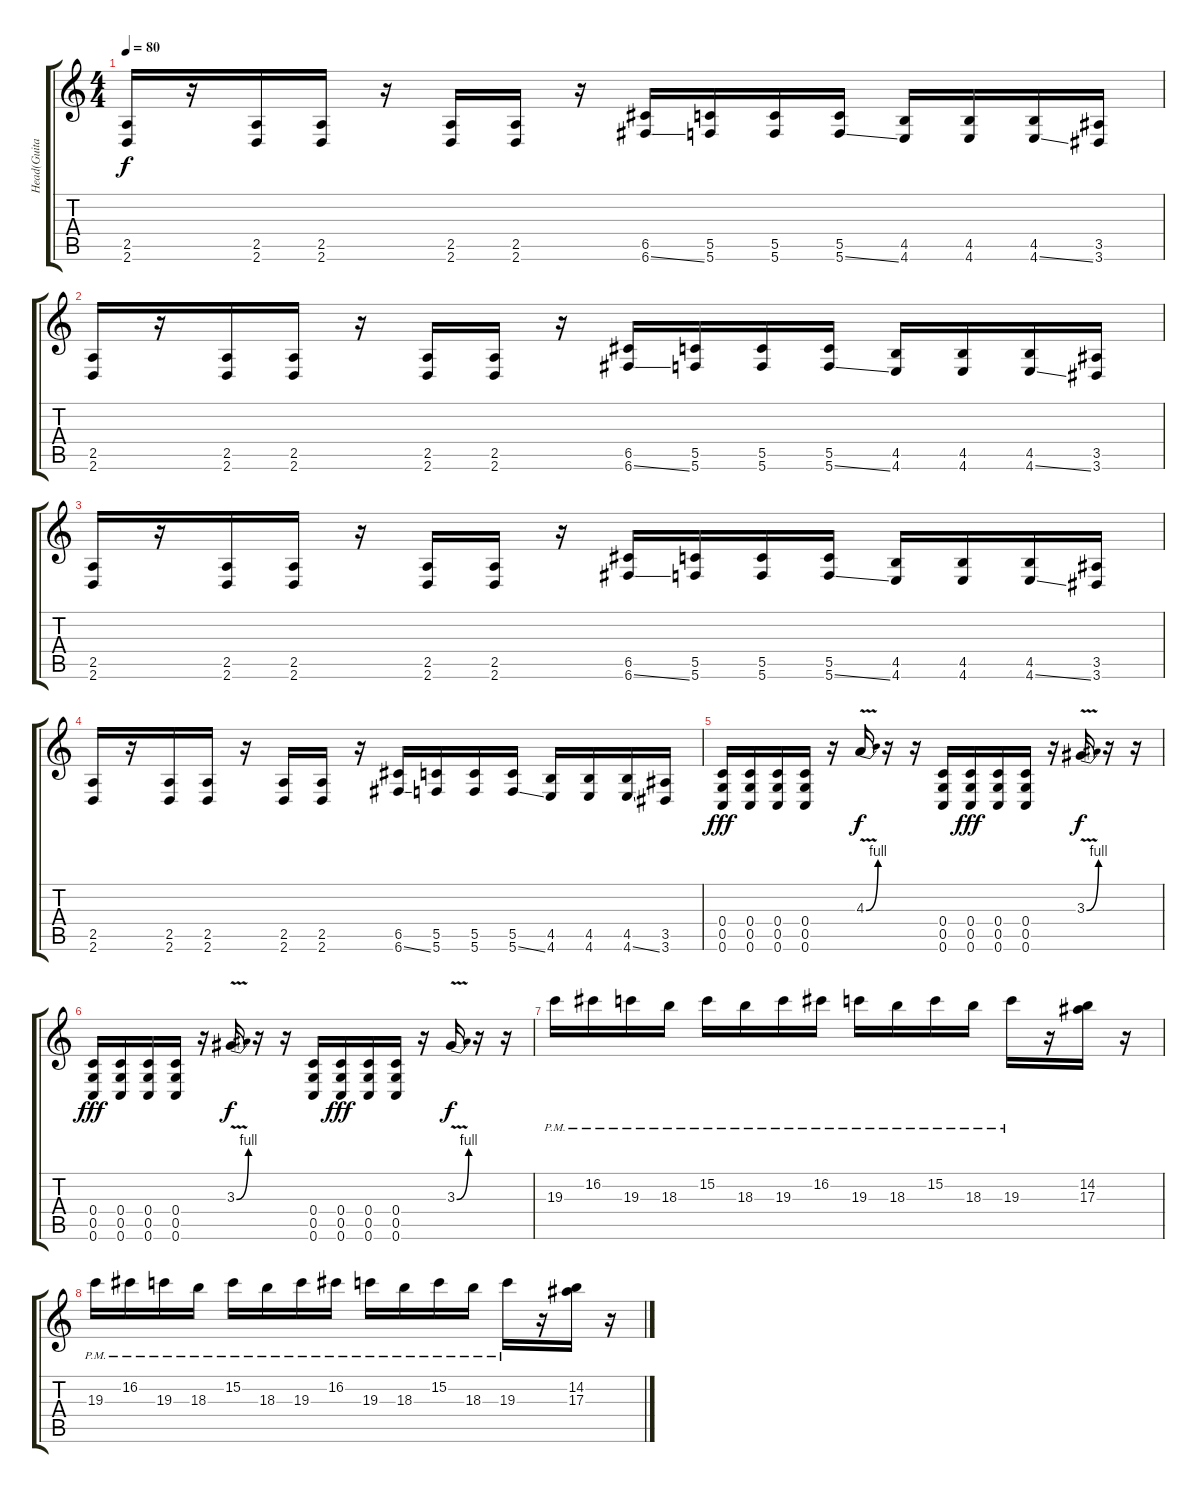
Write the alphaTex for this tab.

\track ("Head(Guitar Lead)" "Head(Guita") {instrument distortionguitar}
\staff {score tabs}
\tuning (D4 A3 F3 C3 G2 C2) {hide}
\ts (4 4)
\tempo 80
\clef g2
\ks c
(2.5 2.6).16{dy f} r.16 (2.5 2.6).16 (2.5 2.6).16 r.16 (2.5 2.6).16 (2.5 2.6).16 r.16 (6.5 6.6{ss}).16 (5.5 5.6).16 (5.5 5.6).16 (5.5 5.6{ss}).16 (4.5 4.6).16 (4.5 4.6).16 (4.5 4.6{ss}).16 (3.5 3.6).16 |
(2.5 2.6).16 r.16 (2.5 2.6).16 (2.5 2.6).16 r.16 (2.5 2.6).16 (2.5 2.6).16 r.16 (6.5 6.6{ss}).16 (5.5 5.6).16 (5.5 5.6).16 (5.5 5.6{ss}).16 (4.5 4.6).16 (4.5 4.6).16 (4.5 4.6{ss}).16 (3.5 3.6).16 |
(2.5 2.6).16 r.16 (2.5 2.6).16 (2.5 2.6).16 r.16 (2.5 2.6).16 (2.5 2.6).16 r.16 (6.5 6.6{ss}).16 (5.5 5.6).16 (5.5 5.6).16 (5.5 5.6{ss}).16 (4.5 4.6).16 (4.5 4.6).16 (4.5 4.6{ss}).16 (3.5 3.6).16 |
(2.5 2.6).16 r.16 (2.5 2.6).16 (2.5 2.6).16 r.16 (2.5 2.6).16 (2.5 2.6).16 r.16 (6.5 6.6{ss}).16 (5.5 5.6).16 (5.5 5.6).16 (5.5 5.6{ss}).16 (4.5 4.6).16 (4.5 4.6).16 (4.5 4.6{ss}).16 (3.5 3.6).16 |
(0.4 0.5 0.6).16{dy fff} (0.4 0.5 0.6).16 (0.4 0.5 0.6).16 (0.4 0.5 0.6).16 r.16 4.3{be (bend 0 0 60 4) v}.16{dy f} r.16 r.16 (0.4 0.5 0.6).16 (0.4 0.5 0.6).16{dy fff} (0.4 0.5 0.6).16 (0.4 0.5 0.6).16 r.16 3.3{be (bend 0 0 60 4) v}.16{dy f} r.16 r.16 |
(0.4 0.5 0.6).16{dy fff} (0.4 0.5 0.6).16 (0.4 0.5 0.6).16 (0.4 0.5 0.6).16 r.16 3.3{be (bend 0 0 60 4) v}.16{dy f} r.16 r.16 (0.4 0.5 0.6).16 (0.4 0.5 0.6).16{dy fff} (0.4 0.5 0.6).16 (0.4 0.5 0.6).16 r.16 3.3{be (bend 0 0 60 4) v}.16{dy f} r.16 r.16 |
19.3{pm}.16 16.2{pm}.16 19.3{pm}.16 18.3{pm}.16 15.2{pm}.16 18.3{pm}.16 19.3{pm}.16 16.2{pm}.16 19.3{pm}.16 18.3{pm}.16 15.2{pm}.16 18.3{pm}.16 19.3{pm}.16 r.16 (14.2 17.3).16 r.16 |
19.3{pm}.16 16.2{pm}.16 19.3{pm}.16 18.3{pm}.16 15.2{pm}.16 18.3{pm}.16 19.3{pm}.16 16.2{pm}.16 19.3{pm}.16 18.3{pm}.16 15.2{pm}.16 18.3{pm}.16 19.3{pm}.16 r.16 (14.2 17.3).16 r.16
